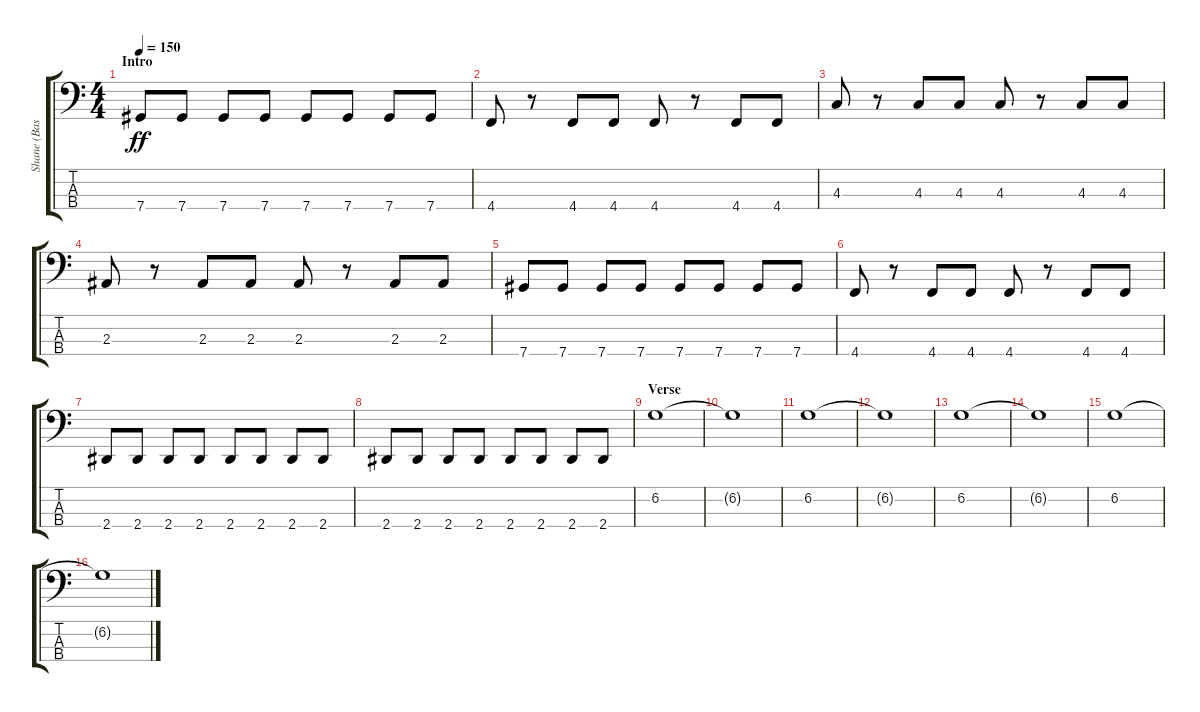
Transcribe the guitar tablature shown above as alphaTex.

\track ("Shane (Bass)" "Shane (Bas") {instrument electricbassfinger}
\staff {score tabs}
\tuning (Gb2 Db2 Ab1 Db1) {hide}
\ts (4 4)
\section ("" "Intro")
\tempo 150
\clef f4
\ks c
7.4.8{dy ff instrument electricbassfinger} 7.4.8 7.4.8 7.4.8 7.4.8 7.4.8 7.4.8 7.4.8 |
4.4.8 r.8 4.4.8 4.4.8 4.4.8 r.8 4.4.8 4.4.8 |
4.3.8 r.8 4.3.8 4.3.8 4.3.8 r.8 4.3.8 4.3.8 |
2.3.8 r.8 2.3.8 2.3.8 2.3.8 r.8 2.3.8 2.3.8 |
7.4.8 7.4.8 7.4.8 7.4.8 7.4.8 7.4.8 7.4.8 7.4.8 |
4.4.8 r.8 4.4.8 4.4.8 4.4.8 r.8 4.4.8 4.4.8 |
2.4.8 2.4.8 2.4.8 2.4.8 2.4.8 2.4.8 2.4.8 2.4.8 |
2.4.8 2.4.8 2.4.8 2.4.8 2.4.8 2.4.8 2.4.8 2.4.8 |
\section ("" "Verse")
6.2.1 |
6.2{t}.1 |
6.2.1 |
6.2{t}.1 |
6.2.1 |
6.2{t}.1 |
6.2.1 |
6.2{t}.1
